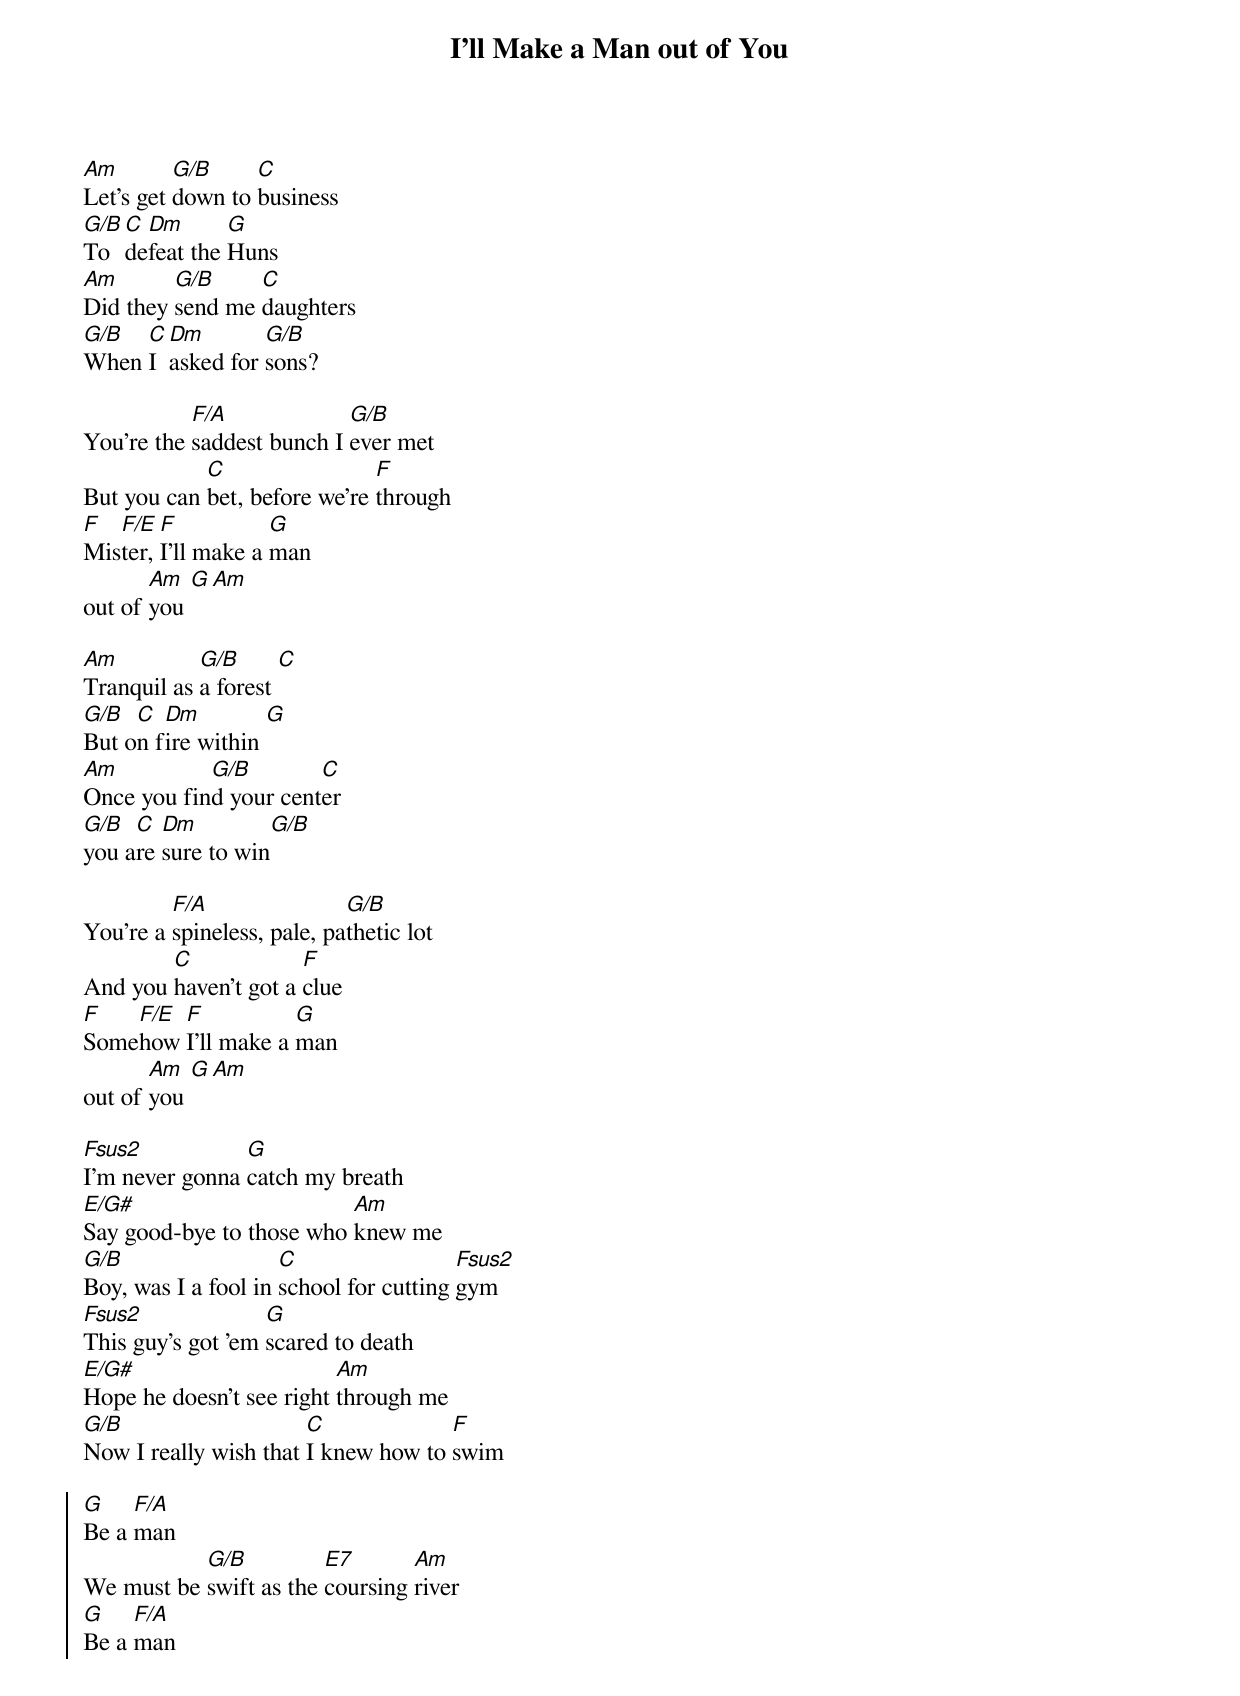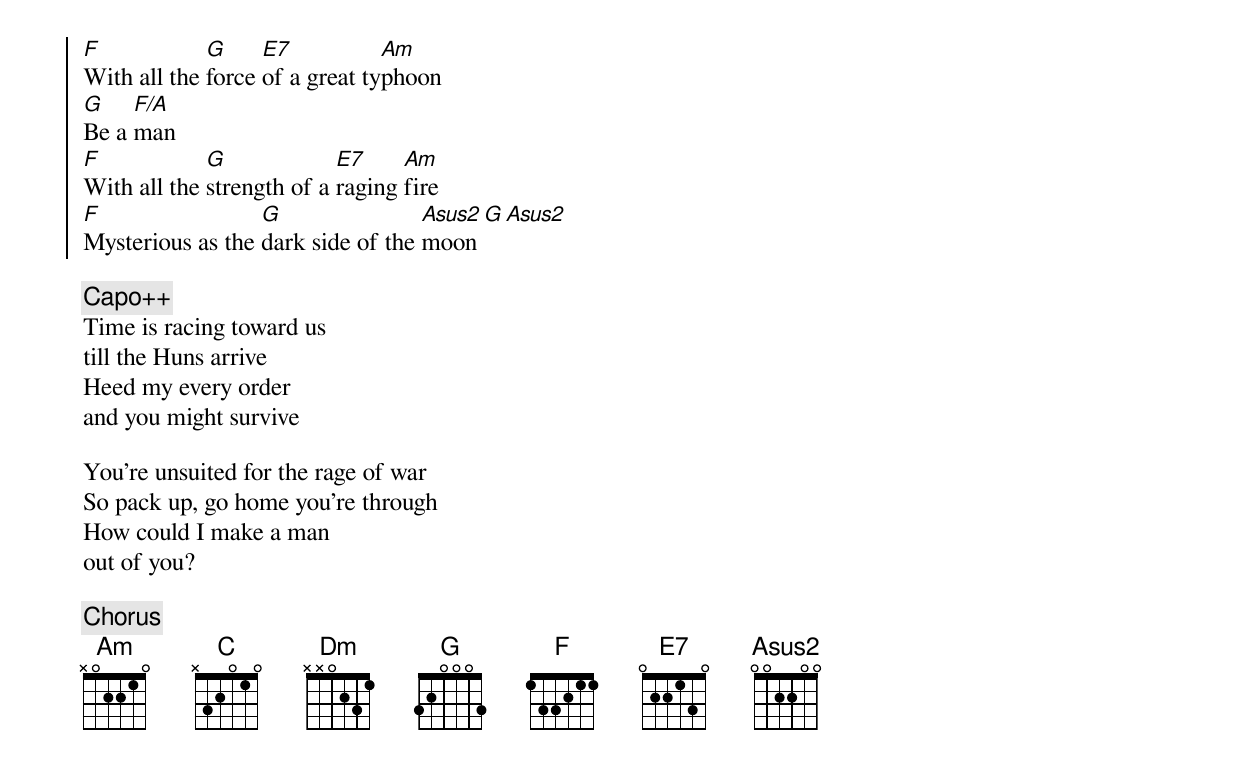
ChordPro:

{title: I'll Make a Man out of You}
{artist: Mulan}
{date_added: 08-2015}
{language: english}
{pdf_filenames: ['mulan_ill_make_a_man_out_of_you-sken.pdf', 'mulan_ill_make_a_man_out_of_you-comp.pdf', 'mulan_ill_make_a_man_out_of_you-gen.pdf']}
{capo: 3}
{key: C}
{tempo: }
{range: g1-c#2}
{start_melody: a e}

{start_of_verse}
[Am]Let's get [G/B]down to [C]business
[G/B]To [C]de[Dm]feat the [G]Huns
[Am]Did they [G/B]send me [C]daughters
[G/B]When [C]I [Dm]asked for [G/B]sons?

You're the [F/A]saddest bunch I [G/B]ever met
But you can [C]bet, before we're [F]through
[F]Mis[F/E]ter, [F]I'll make a [G]man
out of [Am]you [G][Am]
{end_of_verse}

{start_of_verse}
[Am]Tranquil as [G/B]a forest [C]
[G/B]But o[C]n f[Dm]ire within [G]
[Am]Once you fin[G/B]d your cent[C]er
[G/B]you a[C]re [Dm]sure to win[G/B]

You're a [F/A]spineless, pale, pa[G/B]thetic lot
And you [C]haven't got a [F]clue
[F]Some[F/E]how [F]I'll make a [G]man
out of [Am]you [G][Am]
{end_of_verse}

{start_of_bridge}
[Fsus2]I'm never gonna [G]catch my breath
[E/G#]Say good-bye to those who [Am]knew me
[G/B]Boy, was I a fool in [C]school for cutting [Fsus2]gym
[Fsus2]This guy's got 'em [G]scared to death
[E/G#]Hope he doesn't see right [Am]through me
[G/B]Now I really wish that [C]I knew how to [F]swim
{end_of_bridge}

{start_of_chorus}
[G]Be a [F/A]man
We must be [G/B]swift as the [E7]coursing [Am]river
[G]Be a [F/A]man
[F]With all the [G]force [E7]of a great ty[Am]phoon
[G]Be a [F/A]man
[F]With all the [G]strength of a [E7]raging [Am]fire
[F]Mysterious as the [G]dark side of the [Asus2]moon [G][Asus2]
{end_of_chorus}

{comment: Capo++}
{start_of_verse}
Time is racing toward us
till the Huns arrive
Heed my every order
and you might survive

You're unsuited for the rage of war
So pack up, go home you're through
How could I make a man
out of you?
{end_of_verse}

{chorus}
